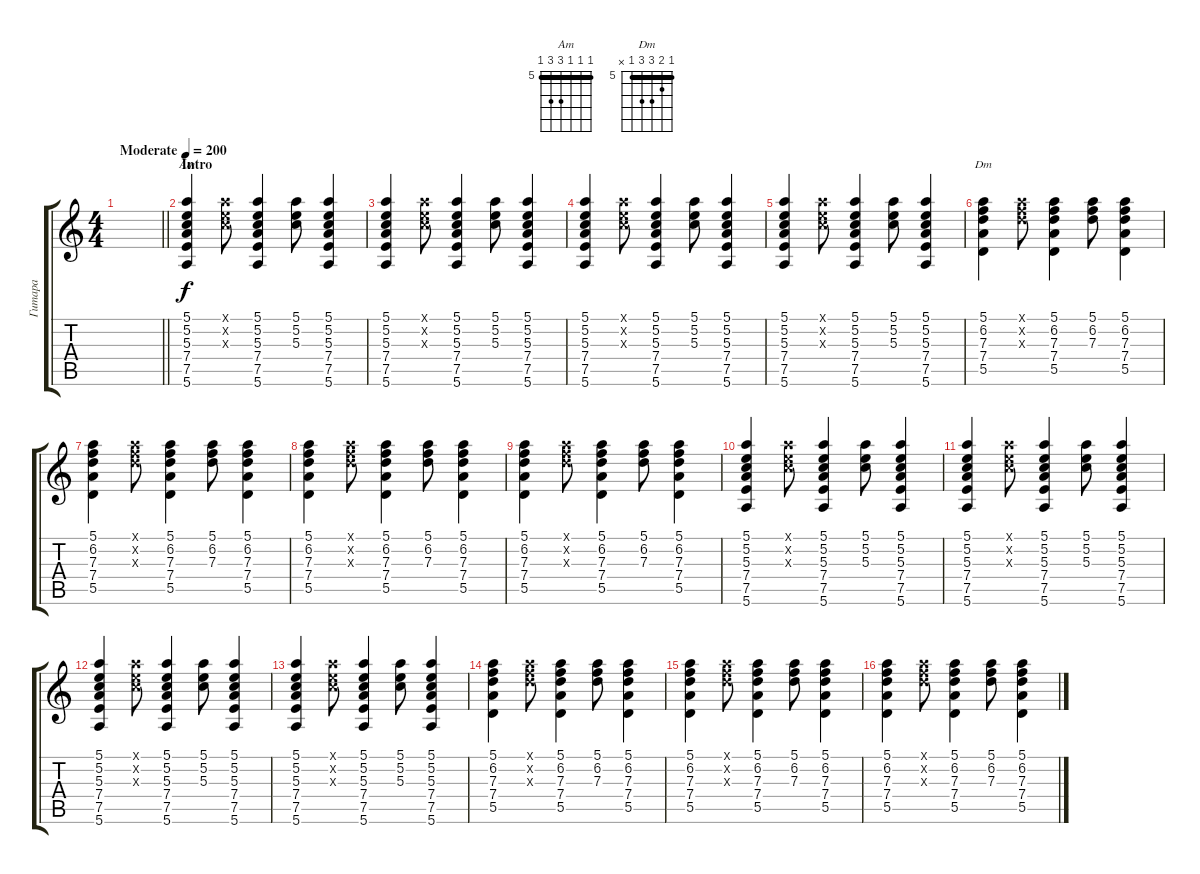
\track ("Гитара" "Гитара") {instrument acousticguitarsteel}
\staff {score tabs}
\tuning (E4 B3 G3 D3 A2 E2) {hide}
\chord ("Am" 5 5 5 7 7 5) {firstfret 5 barre 5}
\chord ("Dm" 5 6 7 7 5 x) {firstfret 5 barre 5}
\ts (4 4)
\tempo (200 "Moderate")
\clef g2
\barLineRight lightlight
\ks c
|
\section ("" "Intro")
(5.1 5.2 5.3 7.4 7.5 5.6).4{ch "Am"} (5.1{x} 5.2{x} 5.3{x}).8 (5.1 5.2 5.3 7.4 7.5 5.6).4 (5.1 5.2 5.3).8 (5.1 5.2 5.3 7.4 7.5 5.6).4 |
(5.1 5.2 5.3 7.4 7.5 5.6).4 (5.1{x} 5.2{x} 5.3{x}).8 (5.1 5.2 5.3 7.4 7.5 5.6).4 (5.1 5.2 5.3).8 (5.1 5.2 5.3 7.4 7.5 5.6).4 |
(5.1 5.2 5.3 7.4 7.5 5.6).4 (5.1{x} 5.2{x} 5.3{x}).8 (5.1 5.2 5.3 7.4 7.5 5.6).4 (5.1 5.2 5.3).8 (5.1 5.2 5.3 7.4 7.5 5.6).4 |
(5.1 5.2 5.3 7.4 7.5 5.6).4 (5.1{x} 5.2{x} 5.3{x}).8 (5.1 5.2 5.3 7.4 7.5 5.6).4 (5.1 5.2 5.3).8 (5.1 5.2 5.3 7.4 7.5 5.6).4 |
(5.1 6.2 7.3 7.4 5.5).4{ch "Dm"} (5.1{x} 6.2{x} 7.3{x}).8 (5.1 6.2 7.3 7.4 5.5).4 (5.1 6.2 7.3).8 (5.1 6.2 7.3 7.4 5.5).4 |
(5.1 6.2 7.3 7.4 5.5).4 (5.1{x} 6.2{x} 7.3{x}).8 (5.1 6.2 7.3 7.4 5.5).4 (5.1 6.2 7.3).8 (5.1 6.2 7.3 7.4 5.5).4 |
(5.1 6.2 7.3 7.4 5.5).4 (5.1{x} 6.2{x} 7.3{x}).8 (5.1 6.2 7.3 7.4 5.5).4 (5.1 6.2 7.3).8 (5.1 6.2 7.3 7.4 5.5).4 |
(5.1 6.2 7.3 7.4 5.5).4 (5.1{x} 6.2{x} 7.3{x}).8 (5.1 6.2 7.3 7.4 5.5).4 (5.1 6.2 7.3).8 (5.1 6.2 7.3 7.4 5.5).4 |
(5.1 5.2 5.3 7.4 7.5 5.6).4 (5.1{x} 5.2{x} 5.3{x}).8 (5.1 5.2 5.3 7.4 7.5 5.6).4 (5.1 5.2 5.3).8 (5.1 5.2 5.3 7.4 7.5 5.6).4 |
(5.1 5.2 5.3 7.4 7.5 5.6).4 (5.1{x} 5.2{x} 5.3{x}).8 (5.1 5.2 5.3 7.4 7.5 5.6).4 (5.1 5.2 5.3).8 (5.1 5.2 5.3 7.4 7.5 5.6).4 |
(5.1 5.2 5.3 7.4 7.5 5.6).4 (5.1{x} 5.2{x} 5.3{x}).8 (5.1 5.2 5.3 7.4 7.5 5.6).4 (5.1 5.2 5.3).8 (5.1 5.2 5.3 7.4 7.5 5.6).4 |
(5.1 5.2 5.3 7.4 7.5 5.6).4 (5.1{x} 5.2{x} 5.3{x}).8 (5.1 5.2 5.3 7.4 7.5 5.6).4 (5.1 5.2 5.3).8 (5.1 5.2 5.3 7.4 7.5 5.6).4 |
(5.1 6.2 7.3 7.4 5.5).4 (5.1{x} 6.2{x} 7.3{x}).8 (5.1 6.2 7.3 7.4 5.5).4 (5.1 6.2 7.3).8 (5.1 6.2 7.3 7.4 5.5).4 |
(5.1 6.2 7.3 7.4 5.5).4 (5.1{x} 6.2{x} 7.3{x}).8 (5.1 6.2 7.3 7.4 5.5).4 (5.1 6.2 7.3).8 (5.1 6.2 7.3 7.4 5.5).4 |
(5.1 6.2 7.3 7.4 5.5).4 (5.1{x} 6.2{x} 7.3{x}).8 (5.1 6.2 7.3 7.4 5.5).4 (5.1 6.2 7.3).8 (5.1 6.2 7.3 7.4 5.5).4
